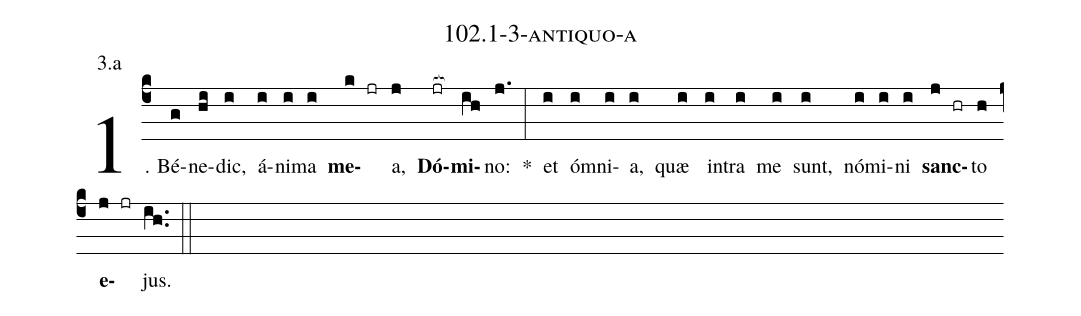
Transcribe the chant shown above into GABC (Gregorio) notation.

name: 102.1-3-antiquo-a;
annotation: 3.a;
%%
(c4)1. Bé(g)ne(hi)dic,(i) á(i)ni(i)ma(i) <b>me</b>(k jr)a,(j) <b>Dó</b>(jr[ocb:1{])<b>mi</b>(ih[ocb:0}])no:(j.) *(:) et(i) óm(i)ni(i)a,(i) quæ(i) in(i)tra(i) me(i) sunt,(i) nó(i)mi(i)ni(i) <b>sanc</b>(j hr)to(h) <b>e</b>(j jr)jus.(ih..) (::)
